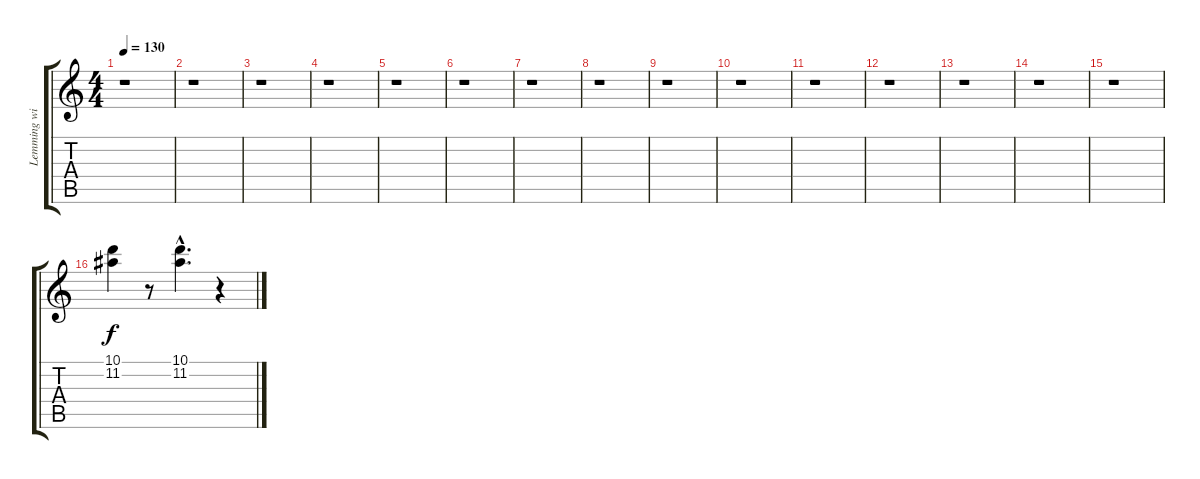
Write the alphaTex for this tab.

\track ("Lemming with Guitar" "Lemming wi") {instrument distortionguitar}
\staff {score tabs}
\tuning (E4 B3 G3 D3 A2 E2) {hide}
\ts (4 4)
\tempo 130
\clef g2
\ks c
r.1{dy f} |
r.1 |
r.1 |
r.1 |
r.1 |
r.1 |
r.1 |
r.1 |
r.1 |
r.1 |
r.1 |
r.1 |
r.1 |
r.1 |
r.1 |
(10.1 11.2).4 r.8 (10.1{hac} 11.2{hac}).4{d} r.4
